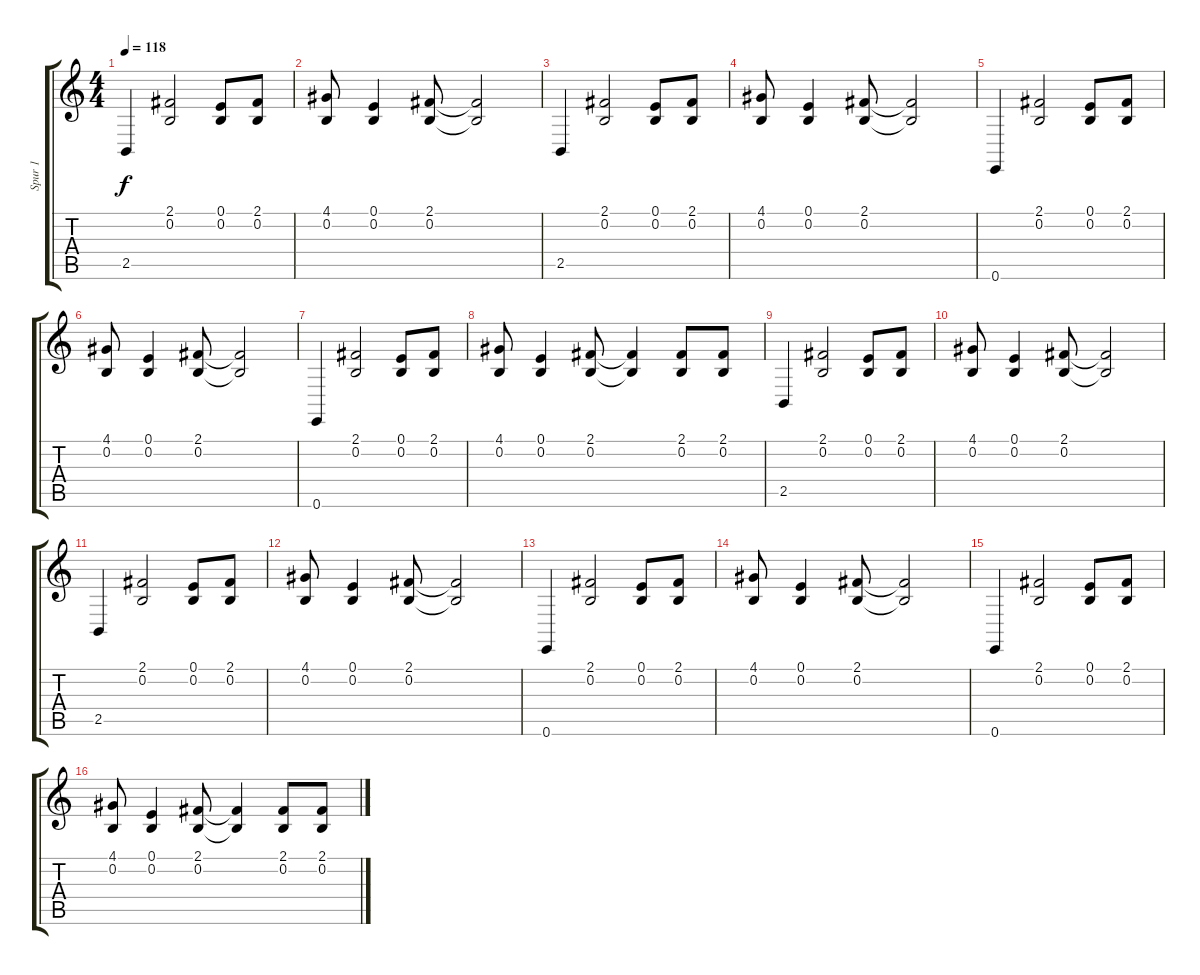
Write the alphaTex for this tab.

\track ("Spur 1" "Spur 1") {instrument acousticgrandpiano}
\staff {score tabs}
\tuning (E4 B3 G3 D3 A2 E2) {hide}
\ts (4 4)
\tempo 118
\clef g2
\ks c
2.5.4{dy f instrument synthdrum} (2.1 0.2).2 (0.1 0.2).8 (2.1 0.2).8 |
(4.1 0.2).8 (0.1 0.2).4 (2.1 0.2).8 (2.1{t} 0.2{t}).2 |
2.5.4 (2.1 0.2).2 (0.1 0.2).8 (2.1 0.2).8 |
(4.1 0.2).8 (0.1 0.2).4 (2.1 0.2).8 (2.1{t} 0.2{t}).2 |
0.6.4 (2.1 0.2).2 (0.1 0.2).8 (2.1 0.2).8 |
(4.1 0.2).8 (0.1 0.2).4 (2.1 0.2).8 (2.1{t} 0.2{t}).2 |
0.6.4 (2.1 0.2).2 (0.1 0.2).8 (2.1 0.2).8 |
(4.1 0.2).8 (0.1 0.2).4 (2.1 0.2).8 (2.1{t} 0.2{t}).4 (2.1 0.2).8 (2.1 0.2).8 |
2.5.4{instrument reversecymbal} (2.1 0.2).2 (0.1 0.2).8 (2.1 0.2).8 |
(4.1 0.2).8 (0.1 0.2).4 (2.1 0.2).8 (2.1{t} 0.2{t}).2 |
2.5.4 (2.1 0.2).2 (0.1 0.2).8 (2.1 0.2).8 |
(4.1 0.2).8 (0.1 0.2).4 (2.1 0.2).8 (2.1{t} 0.2{t}).2 |
0.6.4 (2.1 0.2).2 (0.1 0.2).8 (2.1 0.2).8 |
(4.1 0.2).8 (0.1 0.2).4 (2.1 0.2).8 (2.1{t} 0.2{t}).2 |
0.6.4 (2.1 0.2).2 (0.1 0.2).8 (2.1 0.2).8 |
(4.1 0.2).8 (0.1 0.2).4 (2.1 0.2).8 (2.1{t} 0.2{t}).4 (2.1 0.2).8 (2.1 0.2).8
